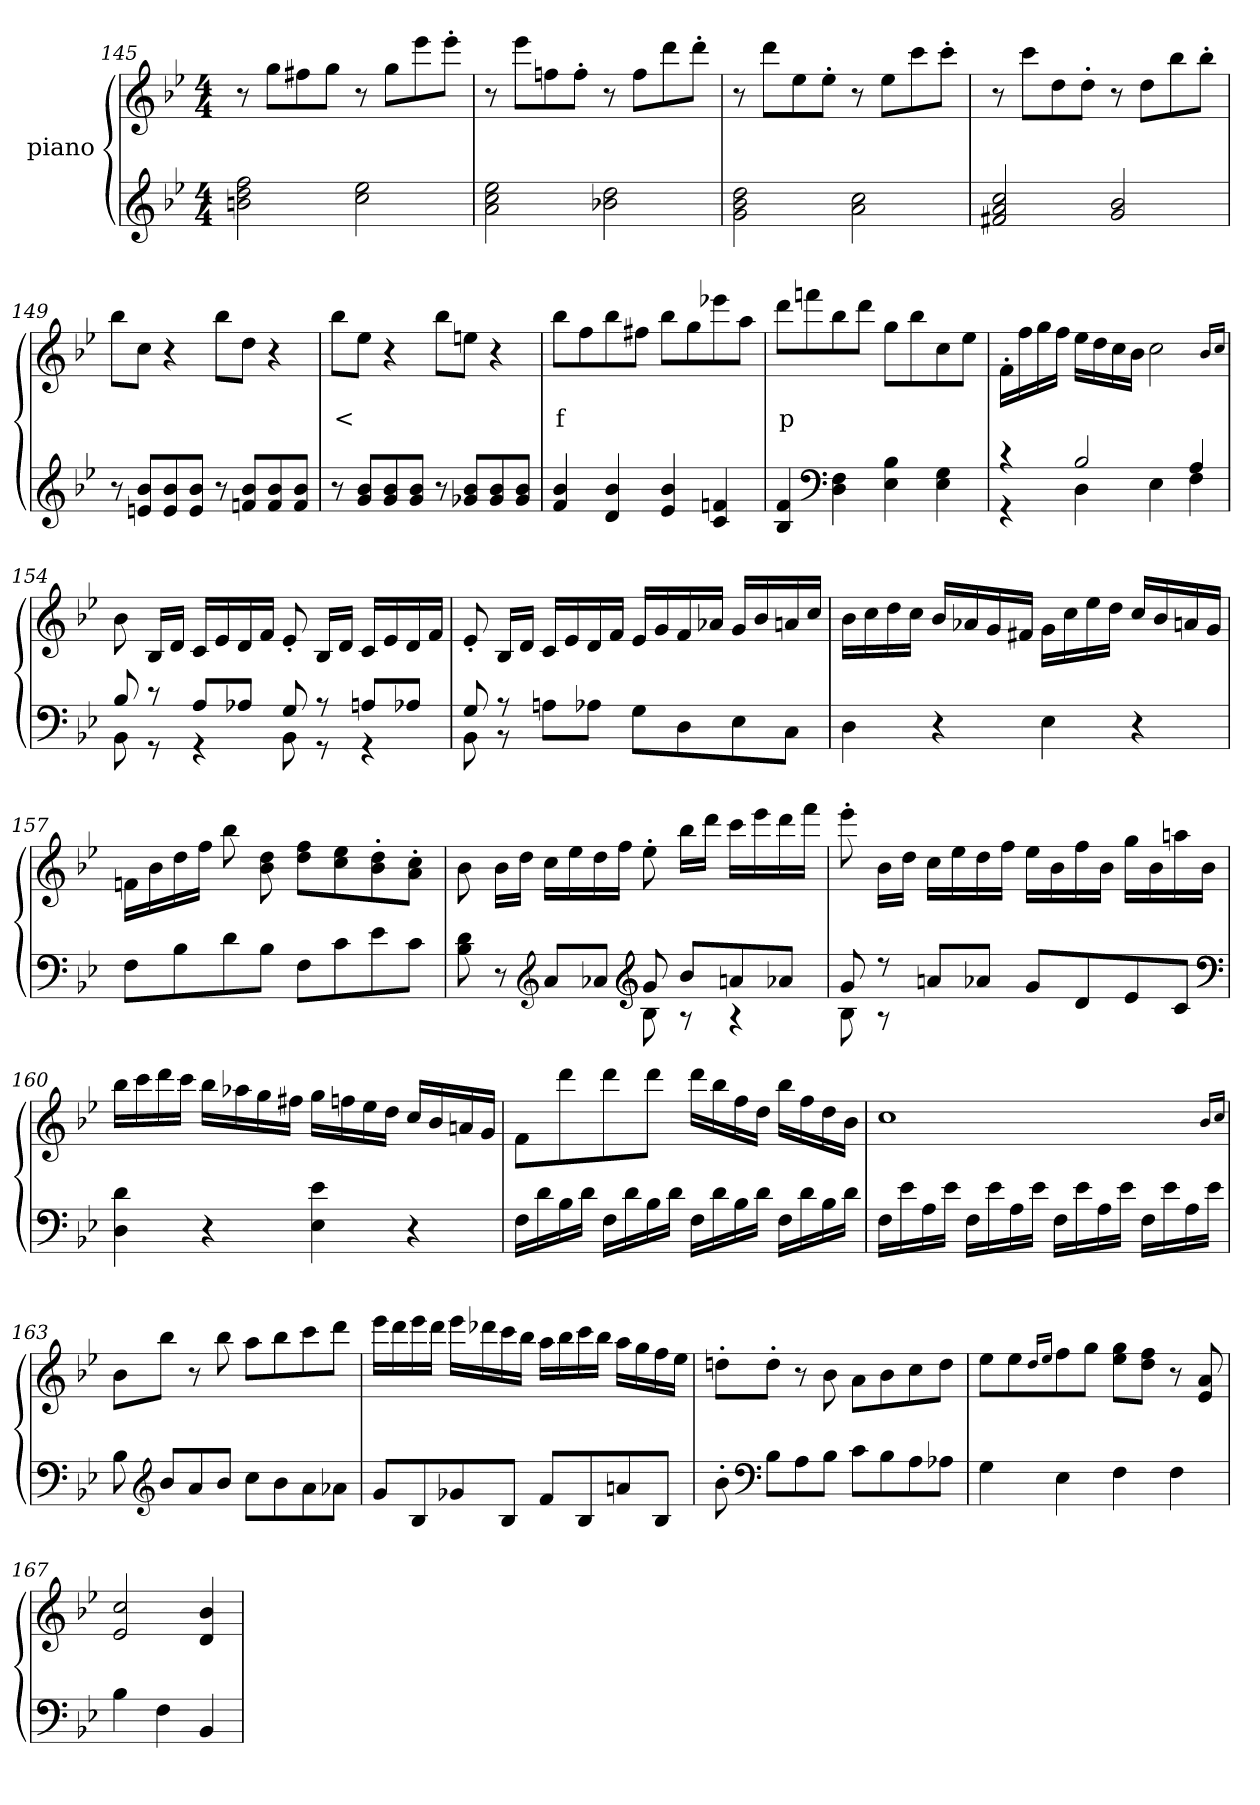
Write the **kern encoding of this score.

**kern	**kern	**text
*part2	*part1	*part1
*staff2	*staff1	*staff1
*	*I"piano	*
*clefG2	*clefG2	*
*k[b-e-]	*k[b-e-]	*
*B-:	*B-:	*
*M4/4	*M4/4	*
=145	=145	=145
2bn 2dd 2ff	8r	.
.	8ggL	.
.	8ff#X	.
.	8ggJ	.
2cc 2ee-	8r	.
.	8ggL	.
.	8eee-	.
.	8eee-'>J	.
=146	=146	=146
2a 2cc 2ee-	8r	.
.	8eee-L	.
.	8ffn	.
.	8ff'>J	.
2b-X 2dd	8r	.
.	8ffL	.
.	8ddd	.
.	8ddd'>J	.
=147	=147	=147
2g 2b- 2dd	8r	.
.	8dddL	.
.	8ee-	.
.	8ee-'>J	.
2a 2cc	8r	.
.	8ee-L	.
.	8ccc	.
.	8ccc'>J	.
=148	=148	=148
2f#X 2a 2cc	8r	.
.	8cccL	.
.	8dd	.
.	8dd'>J	.
2g 2b-	8r	.
.	8ddL	.
.	8bb-	.
.	8bb-'>J	.
=149	=149	=149
8r	8bb-L	.
8en 8b-L	8ccJ	.
8e 8b-	4r	.
8e 8b-J	.	.
8r	8bb-L	.
8fn 8b-L	8ddJ	.
8f 8b-	4r	.
8f 8b-J	.	.
=150	=150	=150
8r	8bb-L	<
8g 8b-L	8ee-J	.
8g 8b-	4r	.
8g 8b-J	.	.
8r	8bb-L	.
8g-X 8b-L	8eenJ	.
8g- 8b-	4r	.
8g- 8b-J	.	.
=151	=151	=151
4f 4b-	8bb-L	f
.	8ff	.
4d 4b-	8bb-	.
.	8ff#XJ	.
4e- 4b-	8bb-L	.
.	8gg	.
4c 4fn	8eee-X	.
.	8aaJ	.
=152	=152	=152
4B- 4f	8dddL	p
.	8fffn	.
*clefF4	*	*
4D 4F	8bb-	.
.	8dddJ	.
4E- 4B-	8ggL	.
.	8bb-	.
4E- 4G	8cc	.
.	8ee-J	.
=153	=153	=153
*^	*	*
4r	4r	16f'>LL	.
.	.	16ff	.
.	.	16gg	.
.	.	16ffJJ	.
2B-	4D	16ee-LL	.
.	.	16dd	.
.	.	16cc	.
.	.	16b-JJ	.
.	4E-	2cc	.
4A	4F	.	.
.	.	16qb-LL	.
.	.	16qccJJ	.
=154	=154	=154	=154
8B-	8BB-	8b-	.
8r	8r	16B-LL	.
.	.	16dJJ	.
8AL	4r	16cLL	.
.	.	16e-	.
8A-XJ	.	16d	.
.	.	16fJJ	.
8G	8BB-	8e-'>	.
8r	8r	16B-LL	.
.	.	16dJJ	.
8AnL	4r	16cLL	.
.	.	16e-	.
8A-XJ	.	16d	.
.	.	16fJJ	.
=155	=155	=155	=155
8G	8BB-	8e-'>	.
8r	8r	16B-LL	.
.	.	16dJJ	.
2.ryy	8AnL	16cLL	.
.	.	16e-	.
.	8A-XJ	16d	.
.	.	16fJJ	.
.	8GL	16e-LL	.
.	.	16g	.
.	8D	16f	.
.	.	16a-XJJ	.
.	8E-	16gLL	.
.	.	16b-	.
.	8CJ	16an	.
.	.	16ccJJ	.
*v	*v	*	*
=156	=156	=156
4D	16b-LL	.
.	16cc	.
.	16dd	.
.	16ccJJ	.
4r	16b-LL	.
.	16a-X	.
.	16g	.
.	16f#XJJ	.
4E-	16gLL	.
.	16cc	.
.	16ee-	.
.	16ddJJ	.
4r	16ccLL	.
.	16b-	.
.	16an	.
.	16gJJ	.
=157	=157	=157
8FL	16fnLL	.
.	16b-	.
8B-	16dd	.
.	16ffJJ	.
8d	8bb-	.
8B-J	8b- 8dd	.
8FL	8dd 8ffL	.
8c	8cc 8ee-	.
8e-	8b-'> 8dd'>	.
8cJ	8a'> 8cc'>J	.
=158	=158	=158
*^	*	*
8B- 8d	2ryy	8b-	.
8r	.	16b-LL	.
.	.	16ddJJ	.
*clefG2	*	*	*
8aL	.	16ccLL	.
.	.	16ee-	.
8a-XJ	.	16dd	.
.	.	16ffJJ	.
*clefG2	*	*	*
8g	8B-	8ee-'>	.
8b-L	8r	16bb-LL	.
.	.	16dddJJ	.
8an	4r	16cccLL	.
.	.	16eee-	.
8a-XJ	.	16ddd	.
.	.	16fffJJ	.
=159	=159	=159	=159
8g	8B-	8eee-'>	.
8r	8r	16b-LL	.
.	.	16ddJJ	.
8anL	2.ryy	16ccLL	.
.	.	16ee-	.
8a-XJ	.	16dd	.
.	.	16ffJJ	.
8gL	.	16ee-LL	.
.	.	16b-	.
8d	.	16ff	.
.	.	16b-JJ	.
8e-	.	16ggLL	.
.	.	16b-	.
8cJ	.	16aan	.
.	.	16b-JJ	.
*v	*v	*	*
*clefF4	*	*
=160	=160	=160
4D 4d	16bb-LL	.
.	16ccc	.
.	16ddd	.
.	16cccJJ	.
4r	16bb-LL	.
.	16aa-X	.
.	16gg	.
.	16ff#XJJ	.
4E- 4e-	16ggLL	.
.	16ffn	.
.	16ee-	.
.	16ddJJ	.
4r	16ccLL	.
.	16b-	.
.	16an	.
.	16gJJ	.
=161	=161	=161
16FLL	8fL	.
16d	.	.
16B-	8ddd	.
16dJJ	.	.
16FLL	8ddd	.
16d	.	.
16B-	8dddJ	.
16dJJ	.	.
16FLL	16dddLL	.
16d	16bb-	.
16B-	16ff	.
16dJJ	16ddJJ	.
16FLL	16bb-LL	.
16d	16ff	.
16B-	16dd	.
16dJJ	16b-JJ	.
=162	=162	=162
16FLL	1cc	.
16e-	.	.
16A	.	.
16e-JJ	.	.
16FLL	.	.
16e-	.	.
16A	.	.
16e-JJ	.	.
16FLL	.	.
16e-	.	.
16A	.	.
16e-JJ	.	.
16FLL	.	.
16e-	.	.
16A	.	.
16e-JJ	.	.
.	16qb-LL	.
.	16qccJJ	.
=163	=163	=163
8B-	8b-L	.
*clefG2	*	*
8b-L	8bb-J	.
8a	8r	.
8b-J	8bb-	.
8ccL	8aaL	.
8b-	8bb-	.
8a	8ccc	.
8a-XJ	8dddJ	.
=164	=164	=164
8gL	16eee-LL	.
.	16ddd	.
8B-	16eee-	.
.	16dddJJ	.
8g-X	16eee-LL	.
.	16ddd-X	.
8B-J	16ccc	.
.	16bb-JJ	.
8fL	16aaLL	.
.	16bb-	.
8B-	16ccc	.
.	16bb-JJ	.
8an	16aaLL	.
.	16gg	.
8B-J	16ff	.
.	16ee-JJ	.
=165	=165	=165
8b-'>	8ddn'>L	.
*clefF4	*	*
8B-L	8dd'>J	.
8A	8r	.
8B-J	8b-	.
8cL	8aL	.
8B-	8b-	.
8A	8cc	.
8A-XJ	8ddJ	.
=166	=166	=166
4G	8ee-L	.
.	8ee-	.
.	16qddL	.
.	16qee-J	.
4E-	8ff	.
.	8ggJ	.
4F	8ee- 8ggL	.
.	8dd 8ffJ	.
4F	8r	.
.	8e- 8a	.
=167	=167	=167
4B-	2e- 2cc	.
4F	.	.
4BB-	4d 4b-	.
=	=	=
*-	*-	*-
